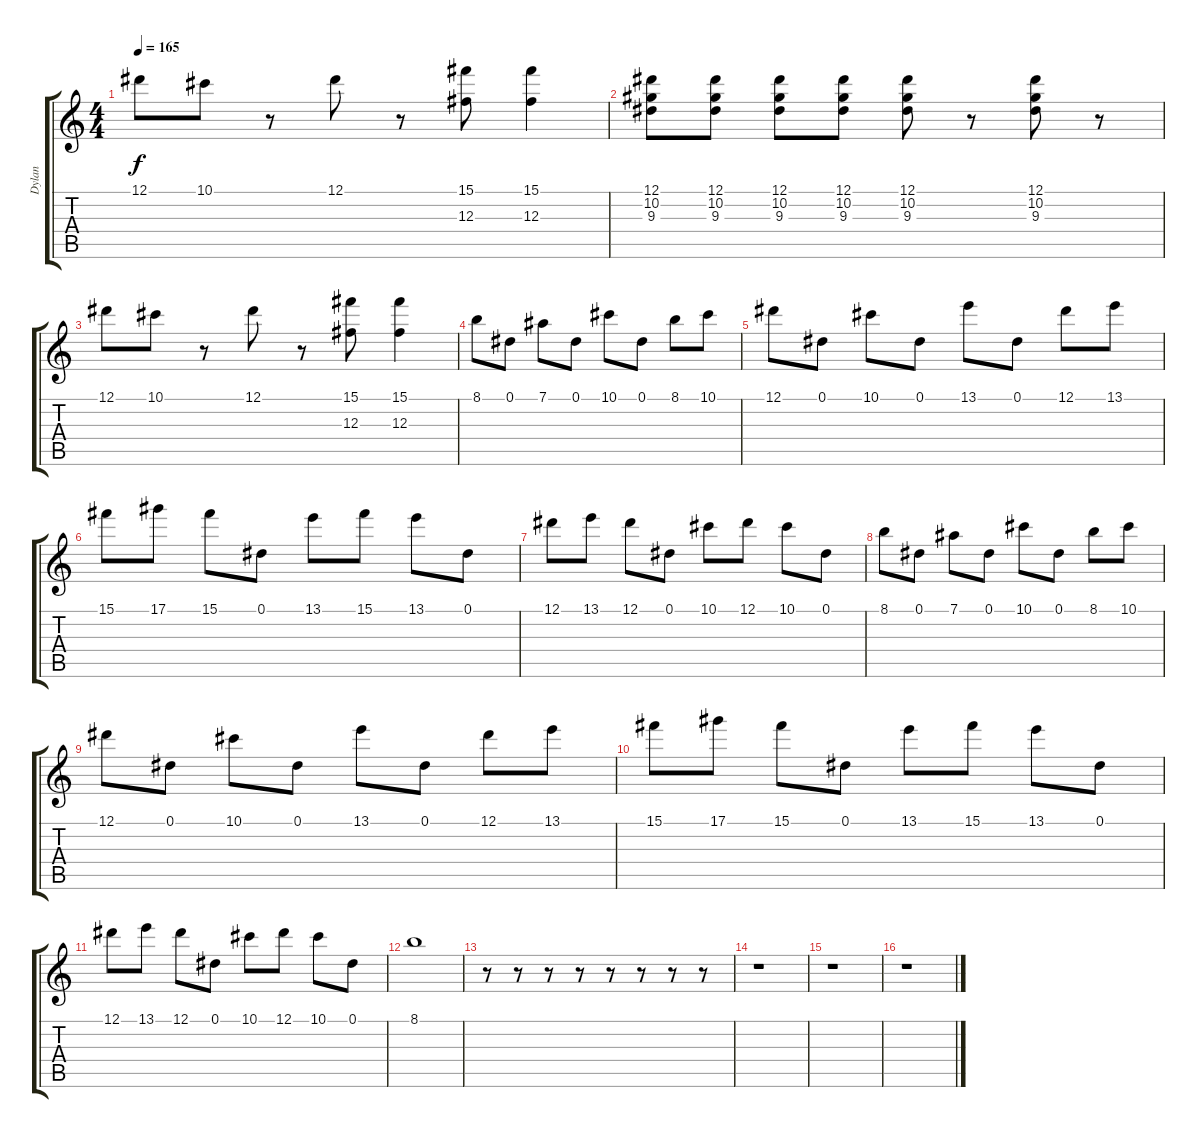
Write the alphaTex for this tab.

\track ("Dylan" "Dylan") {instrument distortionguitar}
\staff {score tabs}
\tuning (Eb4 Bb3 Gb3 Db3 Ab2 Db2) {hide}
\ts (4 4)
\tempo 165
\clef g2
\ks c
12.1.8{dy f} 10.1.8 r.8 12.1.8 r.8 (15.1 12.3).8 (15.1 12.3).4 |
(12.1 10.2 9.3).8 (12.1 10.2 9.3).8 (12.1 10.2 9.3).8 (12.1 10.2 9.3).8 (12.1 10.2 9.3).8 r.8 (12.1 10.2 9.3).8 r.8 |
12.1.8 10.1.8 r.8 12.1.8 r.8 (15.1 12.3).8 (15.1 12.3).4 |
8.1.8 0.1.8 7.1.8 0.1.8 10.1.8 0.1.8 8.1.8 10.1.8 |
12.1.8 0.1.8 10.1.8 0.1.8 13.1.8 0.1.8 12.1.8 13.1.8 |
15.1.8 17.1.8 15.1.8 0.1.8 13.1.8 15.1.8 13.1.8 0.1.8 |
12.1.8 13.1.8 12.1.8 0.1.8 10.1.8 12.1.8 10.1.8 0.1.8 |
8.1.8 0.1.8 7.1.8 0.1.8 10.1.8 0.1.8 8.1.8 10.1.8 |
12.1.8 0.1.8 10.1.8 0.1.8 13.1.8 0.1.8 12.1.8 13.1.8 |
15.1.8 17.1.8 15.1.8 0.1.8 13.1.8 15.1.8 13.1.8 0.1.8 |
12.1.8 13.1.8 12.1.8 0.1.8 10.1.8 12.1.8 10.1.8 0.1.8 |
8.1.1 |
r.8 r.8 r.8 r.8 r.8 r.8 r.8 r.8 |
r.1 |
r.1 |
r.1
